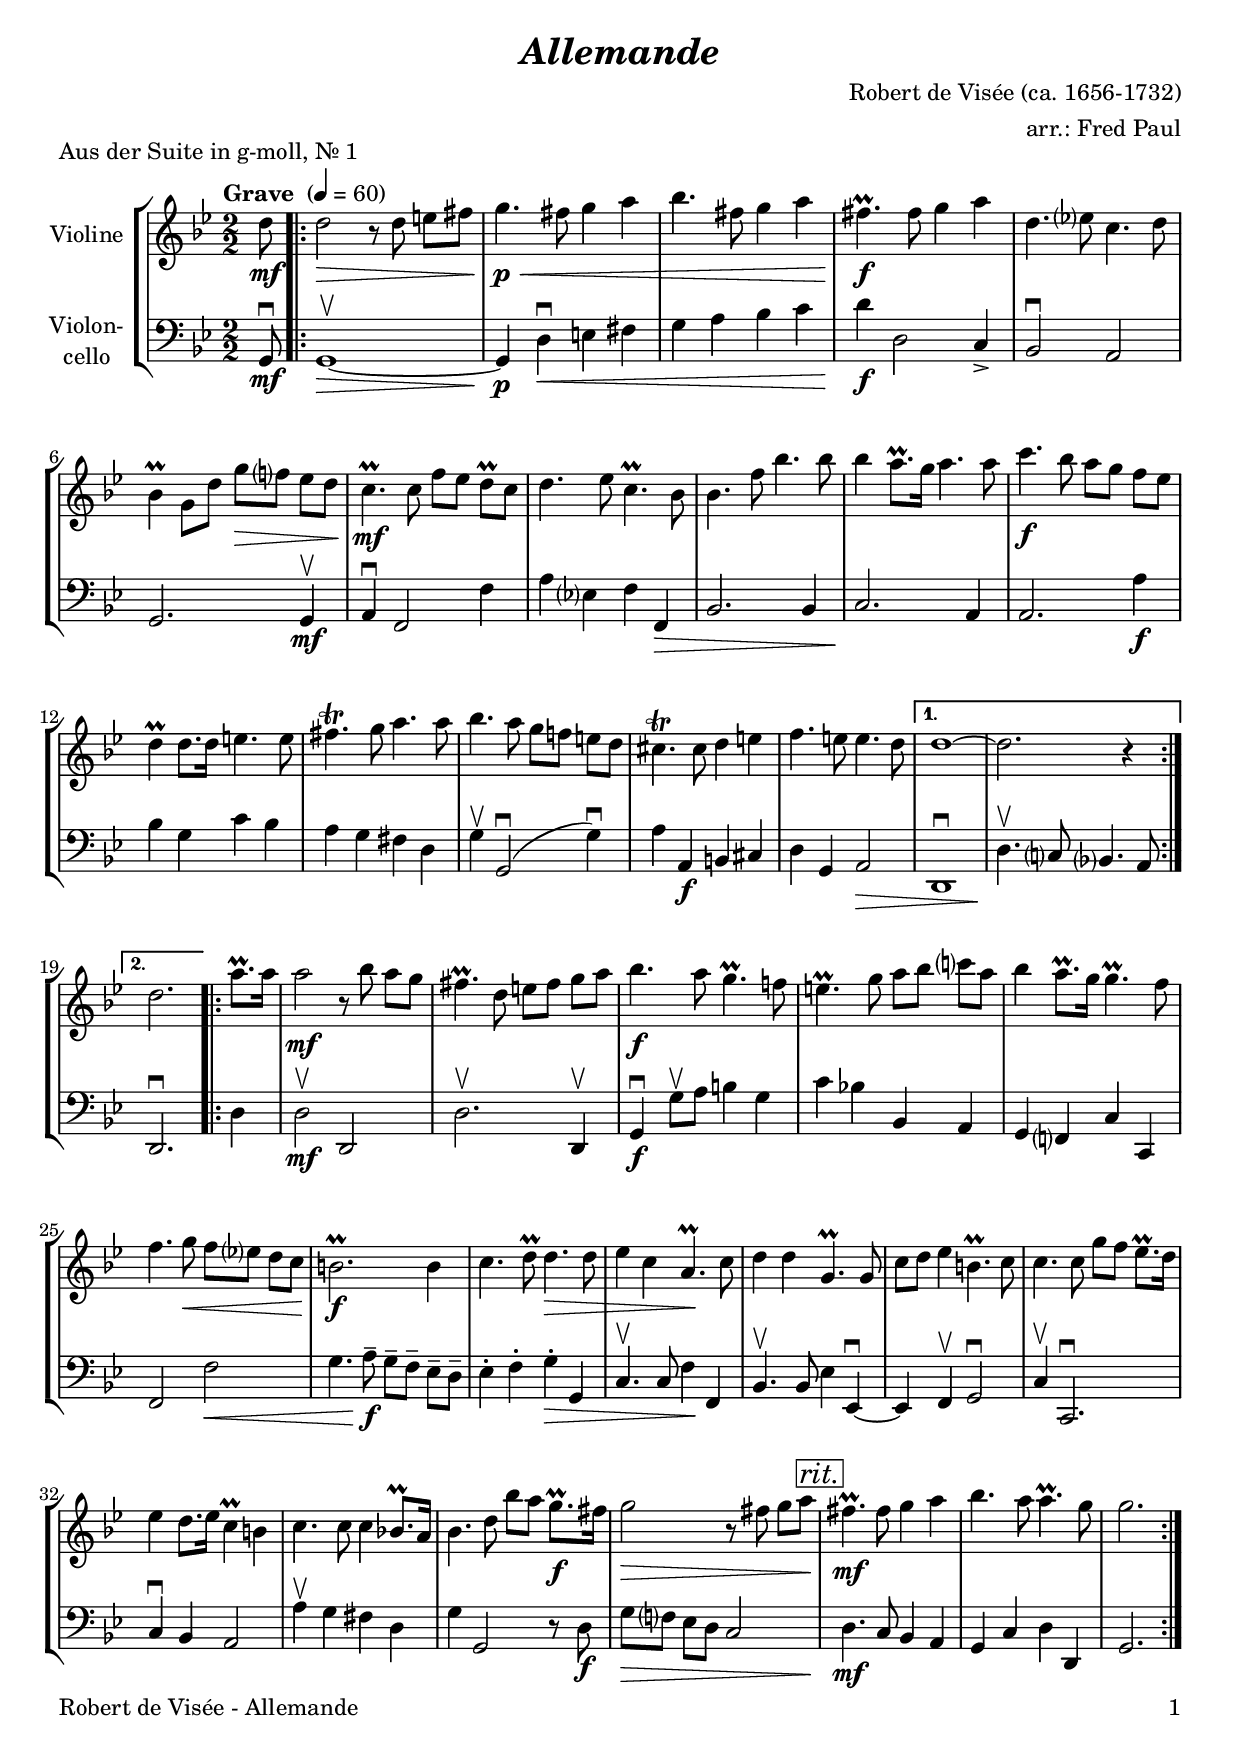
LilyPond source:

\version "2.18.2"
\include "deutsch.ly"
  
#(set-global-staff-size 20)

\header {
  title     = \markup \bold \italic "Allemande"
  composer  = "Robert de Visée (ca. 1656-1732)"
  arranger  = "arr.: Fred Paul"
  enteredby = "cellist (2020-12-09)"
  piece     = "Aus der Suite in g-moll, Nr. 1"
}

voiceconsts = {
  \key g \minor
  \time 2/2
  \clef "treble"
  \numericTimeSignature
  % Set default beaming for all staves
  \set Timing.beamExceptions = #'()
  \set Timing.baseMoment     = #(ly:make-moment 1 4)
  \set Timing.beatStructure  = #'(1 1 1 1)
  \tempo "Grave " 4=60
}

mivl = "violin"
%miba = "pizzicato strings"
miba = "cello"

rit = \mark \markup \box \italic "rit."

va = \relative c'' {
  \voiceconsts

  \partial 8 d8\mf
  \repeat volta 2 {
    d2\> r8 d e fis
    g4.\!\p\< fis8 g4 a
    b4. fis8 g4 a
    fis4.\prall\!\f fis8 g4 a

    d,4. es?8 c4. d8
    b4\prall g8 d' g\> f? es d
    c4.\prall\!\mf c8 f es d\prall c
    d4. es8 c4.\prall b8
    b4. f'8 b4. b8

    b4 a8.\prall g16 a4. a8
    c4.\f b8 a g f es
    d4\prall d8. d16 e4. e8
    fis4.\trill g8 a4. a8
    b4. a8 g f! e d

    cis4.\trill cis8 d4 e
    f4. e8 e4. d8
  }
  \alternative {
    { d1~ | d2. r4 }
    { d2. }
  }

  \repeat volta 2 {
    a'8.\prall a16

    a2\mf r8 b a g
    fis4.\prall d8 e fis g a
    b4.\f a8 g4.\prall f!8
    e4.\prall g8 a b c? a
    b4 a8.\prall g16 g4.\prall f8

    f4. g8\< f es? d c
    h2.\prall\!\f h4
    c4. d8\prall d4.\> d8
    es4 c a4.\prall\! c8
    d4 d g,4.\prall g8

    c d es4 h4.\prall c8
    c4. c8 g' f es8.\prall d16
    es4 d8. es16 c4\prall h
    c4. c8 c4 b!8.\prall a16

    b4. d8 b' a g8.\prall\f fis16
    g2\> r8 fis g a \rit
    fis4.\prall\!\mf fis8 g4 a
    b4. a8 a4.\prall g8
    g2.
  }
}

vb = \relative c {
  \voiceconsts
  \clef "bass"
  
  \partial 8 g8\downbow\mf
  \repeat volta 2 {
    g1~\upbow\>
    g4\!\p d'\downbow\< e fis
    g a b c
    d\!\f d,2 c4->

    b2\downbow a
    g2. g4\upbow\mf
    a\downbow f2 f'4
    a es? f f,\>
    b2. b4

    c2.\! a4
    a2. a'4\f
    b g c b
    a g fis d
    g\upbow g,2(\downbow g'4)\downbow

    a a,\f h cis
    d g, a2\>
  }
  \alternative {
    { d,1\downbow | d'4.\upbow\! c?8 b?4. a8 }
    { d,2.\downbow }
  }

  \repeat volta 2 {
    d'4

    d2\upbow\mf d,
    d'2.\upbow d,4\upbow
    g\downbow\f g'8\upbow a h4 g
    c b! b, a
    g f? c' c,

    f2 f'\<
    g4. a8--\!\f g-- f-- es-- d--
    es4-. f-. g-.\> g,
    c4.\upbow c8 f4\! f,
    b4.\upbow b8 es4 es,~\downbow

    es f\upbow g2\downbow
    c4\upbow c,2.\downbow
    c'4\downbow b a2
    a'4\upbow g fis d

    g g,2 r8 d'\f
    g\> f? es d c2 \rit
    d4.\!\mf c8 b4 a
    g c d d,
    g2.
  }
}


music = \new StaffGroup <<
      \new Staff {
	\set Staff.midiInstrument = \mivl
	\set Staff.instrumentName = \markup \center-column { "Violine" }
	\transpose g g { \va }
      }

      \new Staff {
	\set Staff.midiInstrument = \miba
	\set Staff.instrumentName = \markup \center-column { "Violon-" "cello" }
	\transpose g g { \vb }
      }
>>

\book {
   \paper {
    print-page-number = ##t
    print-first-page-number = ##t
    ragged-last-bottom = ##f
    oddHeaderMarkup = \markup \null
    evenHeaderMarkup = \markup \null
    oddFooterMarkup = \markup {
      \fill-line {
        \on-the-fly #print-page-number-check-first
        "Robert de Visée - Allemande" \fromproperty #'page:page-number-string
      }
    }
    evenFooterMarkup = \oddFooterMarkup
  } \score {
    \music
    \layout {}
  }

  \score {
    \unfoldRepeats \music

    \midi {
      \context {
        \Score
      }
    }
  }
}